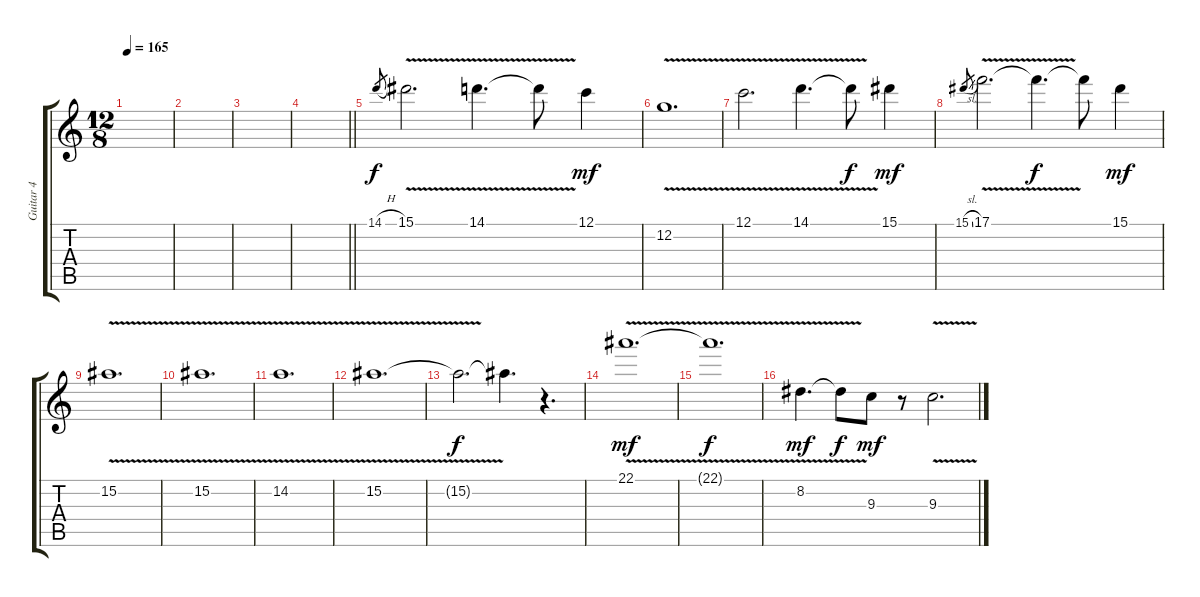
\track ("Guitar 4" "Guitar 4") {instrument distortionguitar}
\staff {score tabs}
\tuning (C4 G3 Eb3 Bb2 F2 C2) {hide}
\ts (12 8)
\tempo 165
\clef g2
\ks c
|
|
|
\barLineRight lightlight
|
\section ("" "")
14.1{h}.8{gr} 15.1{v}.2{d} 14.1{v}.4{d} 14.1{t}.8{dy f} 12.1.4{dy mf} |
12.2{v}.1{d} |
12.1{v}.2{d} 14.1{v}.4{d} 14.1{t}.8{dy f} 15.1.4{dy mf} |
15.1{sl}.8{gr} 17.1{v}.2{d} 17.1{t}.4{d dy f} 17.1{t}.8 15.1.4{dy mf} |
15.2{v}.1{d} |
15.2{v}.1{d} |
14.2{v}.1{d} |
15.2{v}.1{d} |
15.2{t}.2{d dy f} 15.2{t}.4{d} r.4{d} |
22.1{v}.1{d dy mf} |
22.1{t}.1{d dy f} |
8.2{v}.4{d dy mf} 8.2{t}.8{dy f} 9.3.8{dy mf} r.8 9.3{v}.2{d}
